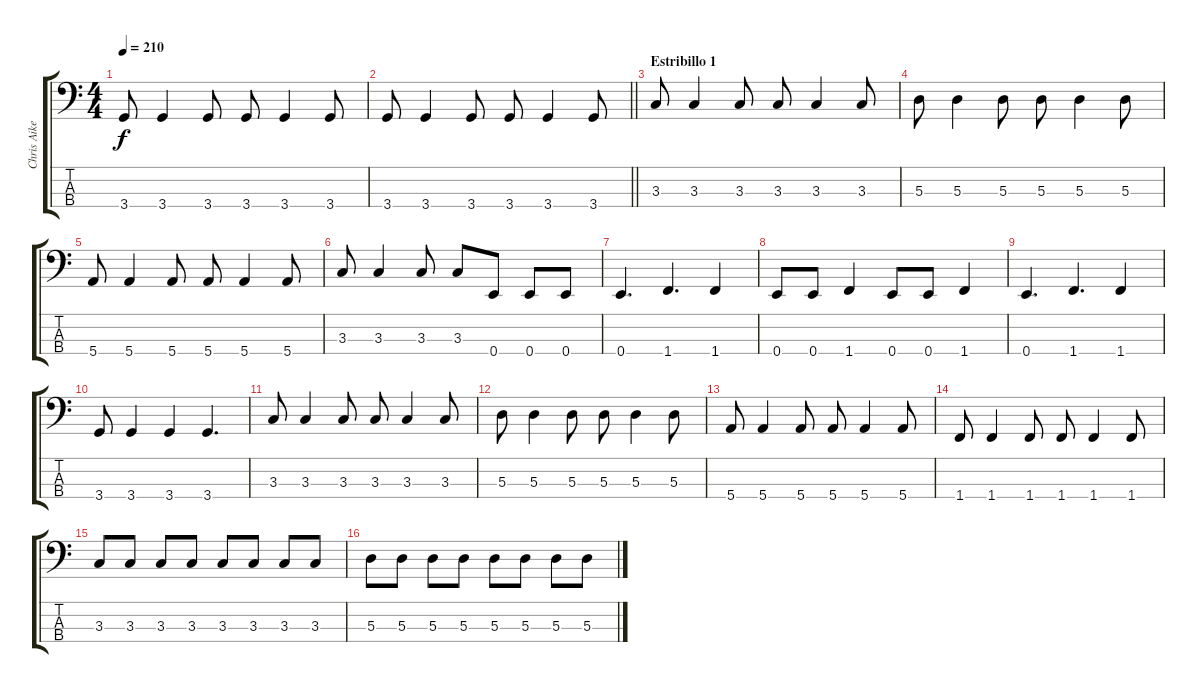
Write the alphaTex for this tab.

\track ("Chris Aiken" "Chris Aike") {instrument electricbasspick}
\staff {score tabs}
\tuning (G2 D2 A1 E1) {hide}
\ts (4 4)
\tempo 210
\clef f4
\ks c
3.4.8{dy f} 3.4.4 3.4.8 3.4.8 3.4.4 3.4.8 |
\barLineRight lightlight
3.4.8 3.4.4 3.4.8 3.4.8 3.4.4 3.4.8 |
\section ("" "Estribillo 1")
3.3.8 3.3.4 3.3.8 3.3.8 3.3.4 3.3.8 |
5.3.8 5.3.4 5.3.8 5.3.8 5.3.4 5.3.8 |
5.4.8 5.4.4 5.4.8 5.4.8 5.4.4 5.4.8 |
3.3.8 3.3.4 3.3.8 3.3.8 0.4.8 0.4.8 0.4.8 |
0.4.4{d} 1.4.4{d} 1.4.4 |
0.4.8 0.4.8 1.4.4 0.4.8 0.4.8 1.4.4 |
0.4.4{d} 1.4.4{d} 1.4.4 |
3.4.8 3.4.4 3.4.4 3.4.4{d} |
3.3.8 3.3.4 3.3.8 3.3.8 3.3.4 3.3.8 |
5.3.8 5.3.4 5.3.8 5.3.8 5.3.4 5.3.8 |
5.4.8 5.4.4 5.4.8 5.4.8 5.4.4 5.4.8 |
1.4.8 1.4.4 1.4.8 1.4.8 1.4.4 1.4.8 |
3.3.8 3.3.8 3.3.8 3.3.8 3.3.8 3.3.8 3.3.8 3.3.8 |
5.3.8 5.3.8 5.3.8 5.3.8 5.3.8 5.3.8 5.3.8 5.3.8
